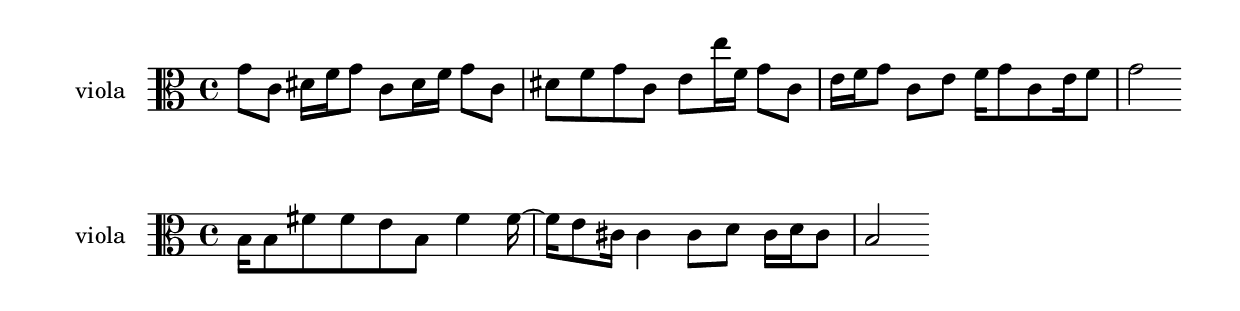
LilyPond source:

\new Staff \with {

instrumentName = "viola"

}

{
\time 4/4
\key c \major
\clef alto
g'8 c' dis'16 f' g'8 c' dis'16 f' g'8 c' 
dis'8 f' g' c' e' e''16 f' g'8 c' 
e'16 f' g'8 c' e' f'16 g'8 c' e'16 f'8 
g'2 }
\new Staff \with {

instrumentName = "viola"

}

{
\time 4/4
\key c \major
\clef alto
b16 b8 fis' fis' e' b fis'4 fis'16~
fis'16 e'8 cis'16 cis'4 cis'8 d' cis'16 d' cis'8 
b2 }
